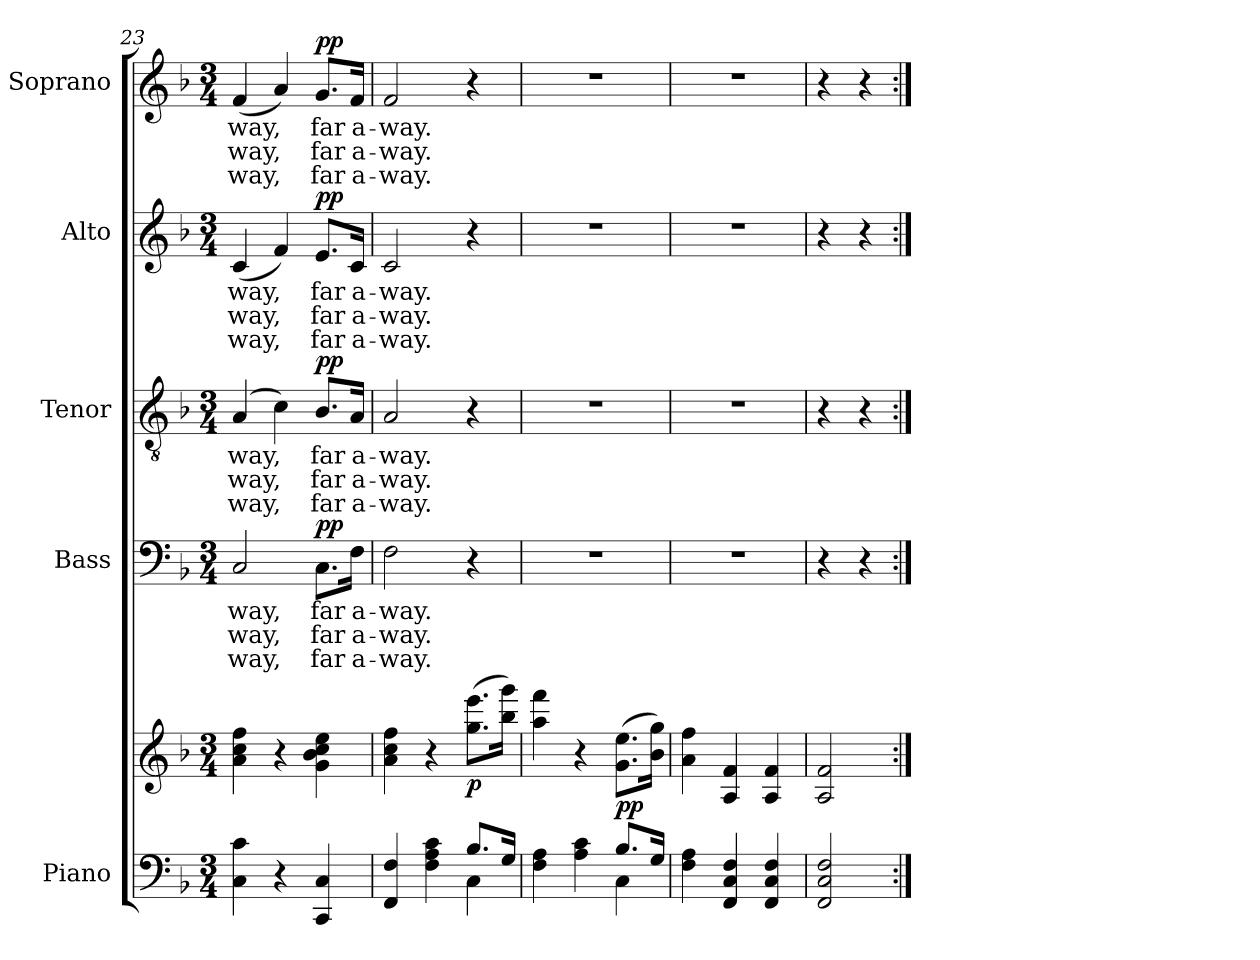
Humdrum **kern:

**kern	**kern	**dynam	**kern	**text	**text	**text	**dynam	**kern	**text	**text	**text	**dynam	**kern	**text	**text	**text	**dynam	**kern	**text	**text	**text	**dynam
*part5	*part5	*part5	*part4	*part4	*part4	*part4	*part4	*part3	*part3	*part3	*part3	*part3	*part2	*part2	*part2	*part2	*part2	*part1	*part1	*part1	*part1	*part1
*staff6	*staff5	*staff5/6	*staff4	*staff4	*staff4	*staff4	*staff4	*staff3	*staff3	*staff3	*staff3	*staff3	*staff2	*staff2	*staff2	*staff2	*staff2	*staff1	*staff1	*staff1	*staff1	*staff1
*I"Piano	*	*	*I"Bass	*	*	*	*	*I"Tenor	*	*	*	*	*I"Alto	*	*	*	*	*I"Soprano	*	*	*	*
*I'Pno	*	*	*I'B.	*	*	*	*	*I'T.	*	*	*	*	*I'A.	*	*	*	*	*	*	*	*	*
*clefF4	*clefG2	*	*clefF4	*	*	*	*	*clefGv2	*	*	*	*	*clefG2	*	*	*	*	*clefG2	*	*	*	*
*k[b-]	*k[b-]	*	*k[b-]	*	*	*	*	*k[b-]	*	*	*	*	*k[b-]	*	*	*	*	*k[b-]	*	*	*	*
*M3/4	*M3/4	*	*M3/4	*	*	*	*	*M3/4	*	*	*	*	*M3/4	*	*	*	*	*M3/4	*	*	*	*
=23	=23	=23	=23	=23	=23	=23	=23	=23	=23	=23	=23	=23	=23	=23	=23	=23	=23	=23	=23	=23	=23	=23
!	!	!	!	!LO:LY:b	!LO:LY:b	!LO:LY:b	!	!	!LO:LY:b	!LO:LY:b	!LO:LY:b	!	!	!LO:LY:b	!LO:LY:b	!LO:LY:b	!	!	!LO:LY:b	!LO:LY:b	!LO:LY:b	!
4C\ 4c\	4a\ 4cc\ 4ff\	.	2C/	-way,	-way,	-way,	.	(4A/	-way,	-way,	-way,	.	(4c/	-way,	-way,	-way,	.	(4f/	-way,	-way,	-way,	.
4r	4r	.	.	.	.	.	.	4c\)	.	.	.	.	4f/)	.	.	.	.	4a/)	.	.	.	.
!	!	!	!	!LO:LY:b	!LO:LY:b	!LO:LY:b	!LO:DY:a	!	!LO:LY:b	!LO:LY:b	!LO:LY:b	!LO:DY:a	!	!LO:LY:b	!LO:LY:b	!LO:LY:b	!LO:DY:a	!	!LO:LY:b	!LO:LY:b	!LO:LY:b	!LO:DY:a
4CC/ 4C/	4g\ 4b-\ 4cc\ 4ee\	.	8.C\L	far	far	far	pp	8.B-/L	far	far	far	pp	8.e/L	far	far	far	pp	8.g/L	far	far	far	pp
!	!	!	!	!LO:LY:b	!LO:LY:b	!LO:LY:b	!	!	!LO:LY:b	!LO:LY:b	!LO:LY:b	!	!	!LO:LY:b	!LO:LY:b	!LO:LY:b	!	!	!LO:LY:b	!LO:LY:b	!LO:LY:b	!
.	.	.	16F\Jk	a-	a-	a-	.	16A/Jk	a-	a-	a-	.	16c/Jk	a-	a-	a-	.	16f/Jk	a-	a-	a-	.
=24	=24	=24	=24	=24	=24	=24	=24	=24	=24	=24	=24	=24	=24	=24	=24	=24	=24	=24	=24	=24	=24	=24
*^	*	*	*	*	*	*	*	*	*	*	*	*	*	*	*	*	*	*	*	*	*	*
!	!	!	!	!	!LO:LY:b	!LO:LY:b	!LO:LY:b	!	!	!LO:LY:b	!LO:LY:b	!LO:LY:b	!	!	!LO:LY:b	!LO:LY:b	!LO:LY:b	!	!	!LO:LY:b	!LO:LY:b	!LO:LY:b	!
4FF/ 4F/	4ryy	4a\ 4cc\ 4ff\	.	2F\	-way.	-way.	-way.	.	2A/	-way.	-way.	-way.	.	2c/	-way.	-way.	-way.	.	2f/	-way.	-way.	-way.	.
4F\ 4A\ 4c\	4ryy	4r	.	.	.	.	.	.	.	.	.	.	.	.	.	.	.	.	.	.	.	.	.
!	!	!	!LO:DY:b	!	!	!	!	!	!	!	!	!	!	!	!	!	!	!	!	!	!	!	!
8.B-/L	4C\	(8.gg\ 8.eee\L	p	4r	.	.	.	.	4r	.	.	.	.	4r	.	.	.	.	4r	.	.	.	.
16G/Jk	.	16bb-\ 16ggg\Jk)	.	.	.	.	.	.	.	.	.	.	.	.	.	.	.	.	.	.	.	.	.
=25	=25	=25	=25	=25	=25	=25	=25	=25	=25	=25	=25	=25	=25	=25	=25	=25	=25	=25	=25	=25	=25	=25	=25
4F\ 4A\	4ryy	4aa\ 4fff\	.	2.r	.	.	.	.	2.r	.	.	.	.	2.r	.	.	.	.	2.r	.	.	.	.
4A\ 4c\	4ryy	4r	.	.	.	.	.	.	.	.	.	.	.	.	.	.	.	.	.	.	.	.	.
!	!	!	!LO:DY:b	!	!	!	!	!	!	!	!	!	!	!	!	!	!	!	!	!	!	!	!
8.B-/L	4C\	(8.g\ 8.ee\L	pp	.	.	.	.	.	.	.	.	.	.	.	.	.	.	.	.	.	.	.	.
16G/Jk	.	16b-\ 16gg\Jk)	.	.	.	.	.	.	.	.	.	.	.	.	.	.	.	.	.	.	.	.	.
*v	*v	*	*	*	*	*	*	*	*	*	*	*	*	*	*	*	*	*	*	*	*	*	*
=26	=26	=26	=26	=26	=26	=26	=26	=26	=26	=26	=26	=26	=26	=26	=26	=26	=26	=26	=26	=26	=26	=26
4F\ 4A\	4a\ 4ff\	.	2.r	.	.	.	.	2.r	.	.	.	.	2.r	.	.	.	.	2.r	.	.	.	.
4FF/ 4C/ 4F/	4A/ 4f/	.	.	.	.	.	.	.	.	.	.	.	.	.	.	.	.	.	.	.	.	.
4FF/ 4C/ 4F/	4A/ 4f/	.	.	.	.	.	.	.	.	.	.	.	.	.	.	.	.	.	.	.	.	.
=27	=27	=27	=27	=27	=27	=27	=27	=27	=27	=27	=27	=27	=27	=27	=27	=27	=27	=27	=27	=27	=27	=27
2FF/ 2C/ 2F/	2A/ 2f/	.	4r	.	.	.	.	4r	.	.	.	.	4r	.	.	.	.	4r	.	.	.	.
.	.	.	4r	.	.	.	.	4r	.	.	.	.	4r	.	.	.	.	4r	.	.	.	.
=:|!	=:|!	=:|!	=:|!	=:|!	=:|!	=:|!	=:|!	=:|!	=:|!	=:|!	=:|!	=:|!	=:|!	=:|!	=:|!	=:|!	=:|!	=:|!	=:|!	=:|!	=:|!	=:|!
*-	*-	*-	*-	*-	*-	*-	*-	*-	*-	*-	*-	*-	*-	*-	*-	*-	*-	*-	*-	*-	*-	*-
